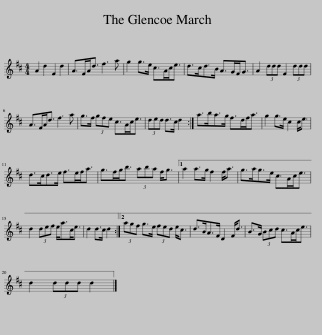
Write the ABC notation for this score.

X:1
L:1/8
M:4/4
I:linebreak $
K:D
V:1 treble
V:1
 A2 d2 F2 d2 | A>FA<d f3 a | g2 g>e c>Ac<e | d>cd>B A>GF<G | A2 (3ddd F2 (3ddd |$ %5
 A>FA<d f3 a | g>f (3gfe c>Ac<e | (3ded d>c d2 :| a>ba>g f>df<a | g2 g>e c2 c<e |$ %10
 d>cd>e f>ef<a | g>fg<b (3aba f<g |1 a2 a>g f2 f<a | g>ag>e c>Ac<e |$ d2 (3def e<ac<e | %15
 d2 d>c d2 :|2 (3agf g>e (3fed e<c | d>BA>F D2 F<d | B>G (3Bcd c>Ac<e |$ d2 (3ddd d2 |] %20
